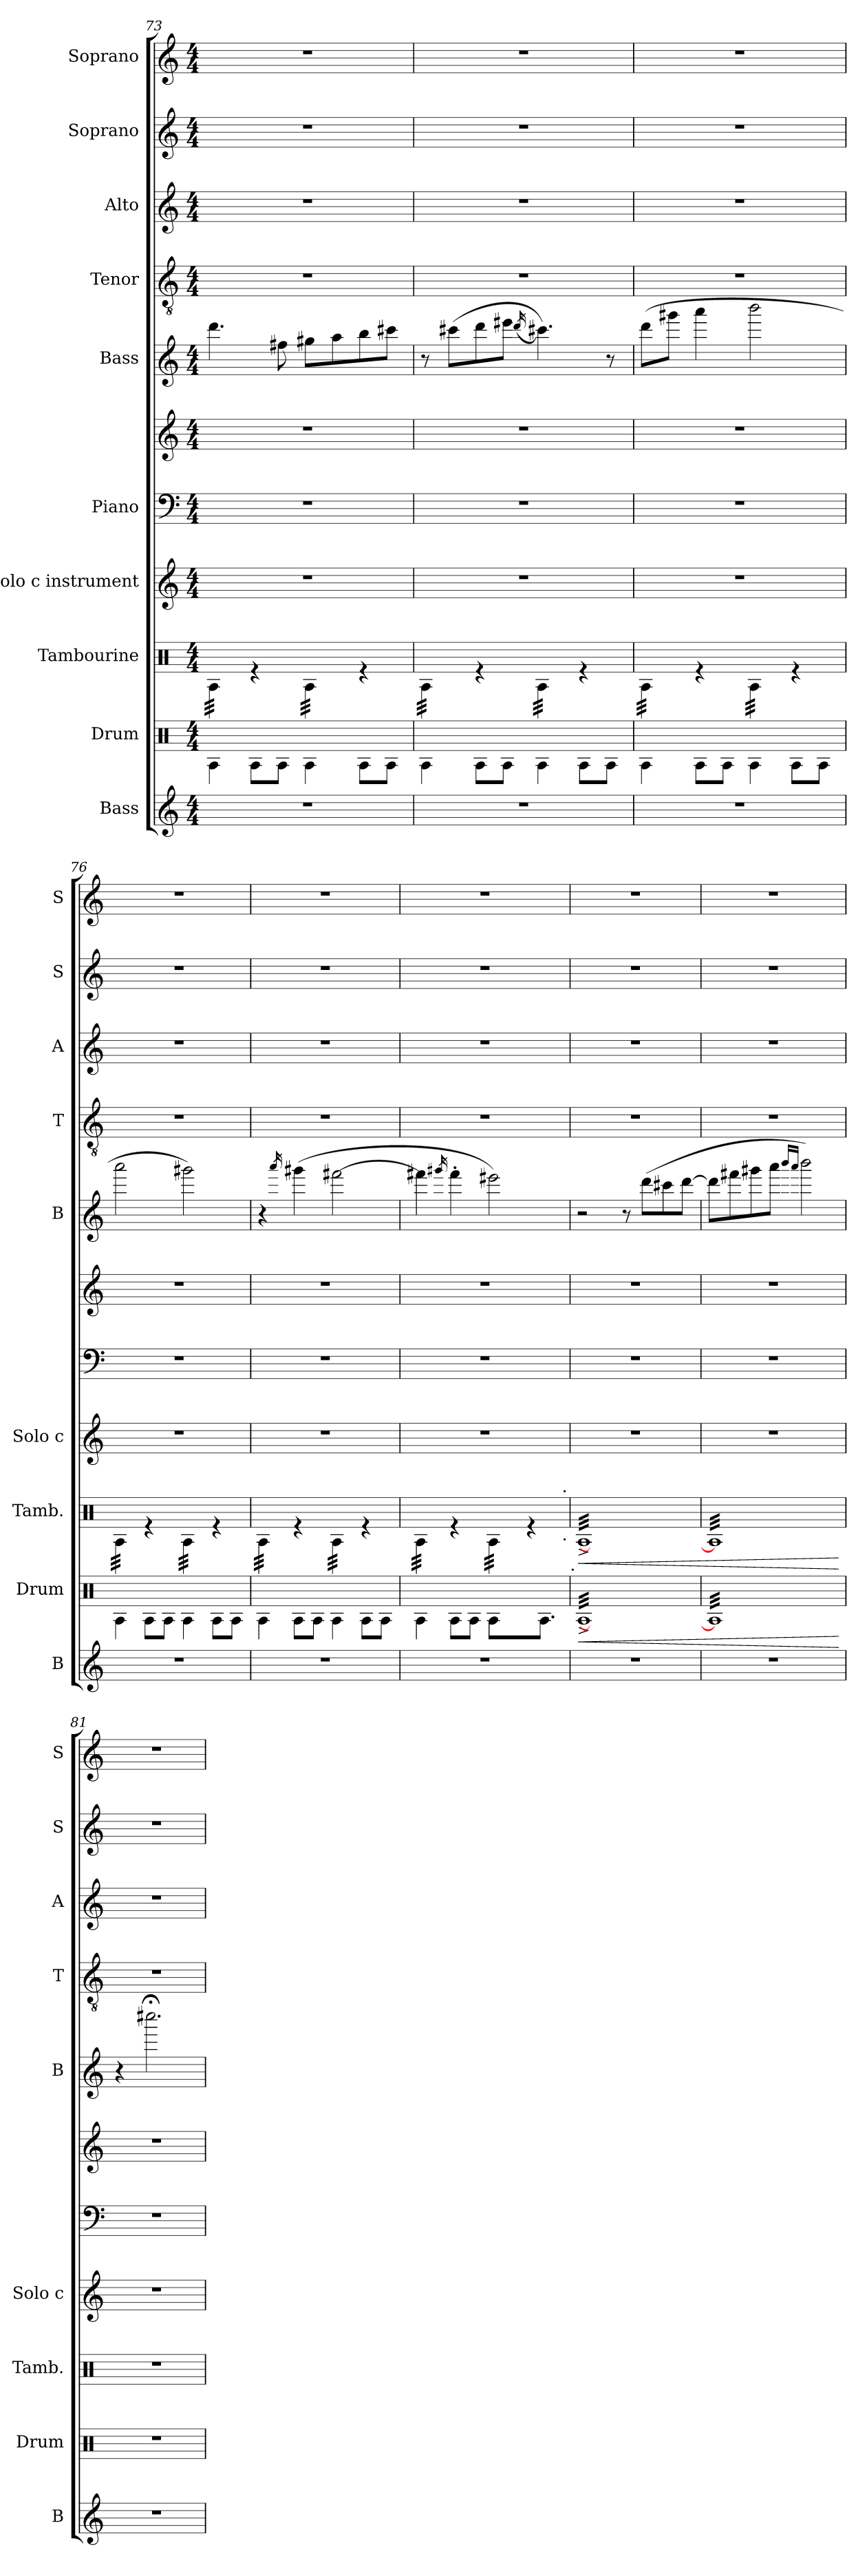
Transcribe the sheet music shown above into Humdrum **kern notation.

**kern	**kern	**dynam	**kern	**dynam	**kern	**kern	**kern	**kern	**kern	**kern	**kern	**kern
*part10	*part9	*part9	*part8	*part8	*part7	*part6	*part6	*part5	*part4	*part3	*part2	*part1
*staff11	*staff10	*staff10	*staff9	*staff9	*staff8	*staff7	*staff6	*staff5	*staff4	*staff3	*staff2	*staff1
*I"Bass	*I"Drum	*	*I"Tambourine	*	*I"Solo c instrument	*I"Piano	*	*I"Bass	*I"Tenor	*I"Alto	*I"Soprano	*I"Soprano
*I'B	*I'Drum	*	*I'Tamb.	*	*I'Solo c	*	*	*I'B	*I'T	*I'A	*I'S	*I'S
*clefG2	*clefX	*	*clefX	*	*clefG2	*clefF4	*clefG2	*clefG2	*clefGv2	*clefG2	*clefG2	*clefG2
*	*	*	*	*	*	*	*	*ITrd7c12	*	*	*	*
*k[]	*k[]	*	*k[]	*	*k[]	*k[]	*k[]	*k[]	*k[]	*k[]	*k[]	*k[]
*C:	*C:	*	*C:	*	*C:	*C:	*C:	*C:	*C:	*C:	*C:	*C:
*M4/4	*M4/4	*	*M4/4	*	*M4/4	*M4/4	*M4/4	*M4/4	*M4/4	*M4/4	*M4/4	*M4/4
=73	=73	=73	=73	=73	=73	=73	=73	=73	=73	=73	=73	=73
*	*	*	*tremolo	*	*	*	*	*	*	*	*	*
1r	4RA\	.	32RA\LLL	.	1r	1r	1r	4.dd\	1r	1r	1r	1r
.	.	.	32RA\	.	.	.	.	.	.	.	.	.
.	.	.	32RA\	.	.	.	.	.	.	.	.	.
.	.	.	32RA\	.	.	.	.	.	.	.	.	.
.	.	.	32RA\	.	.	.	.	.	.	.	.	.
.	.	.	32RA\	.	.	.	.	.	.	.	.	.
.	.	.	32RA\	.	.	.	.	.	.	.	.	.
.	.	.	32RA\JJJ	.	.	.	.	.	.	.	.	.
.	8RA\L	.	4re	.	.	.	.	.	.	.	.	.
.	8RA\J	.	.	.	.	.	.	8f#X\	.	.	.	.
.	4RA\	.	32RA\LLL	.	.	.	.	8g#X\L	.	.	.	.
.	.	.	32RA\	.	.	.	.	.	.	.	.	.
.	.	.	32RA\	.	.	.	.	.	.	.	.	.
.	.	.	32RA\	.	.	.	.	.	.	.	.	.
.	.	.	32RA\	.	.	.	.	8a\	.	.	.	.
.	.	.	32RA\	.	.	.	.	.	.	.	.	.
.	.	.	32RA\	.	.	.	.	.	.	.	.	.
.	.	.	32RA\JJJ	.	.	.	.	.	.	.	.	.
.	8RA\L	.	4re	.	.	.	.	8b\	.	.	.	.
.	8RA\J	.	.	.	.	.	.	8cc#X\J	.	.	.	.
=74	=74	=74	=74	=74	=74	=74	=74	=74	=74	=74	=74	=74
1r	4RA\	.	32RA\LLL	.	1r	1r	1r	8r	1r	1r	1r	1r
.	.	.	32RA\	.	.	.	.	.	.	.	.	.
.	.	.	32RA\	.	.	.	.	.	.	.	.	.
.	.	.	32RA\	.	.	.	.	.	.	.	.	.
.	.	.	32RA\	.	.	.	.	(<8cc#X\L	.	.	.	.
.	.	.	32RA\	.	.	.	.	.	.	.	.	.
.	.	.	32RA\	.	.	.	.	.	.	.	.	.
.	.	.	32RA\JJJ	.	.	.	.	.	.	.	.	.
.	8RA\L	.	4re	.	.	.	.	8dd\	.	.	.	.
.	8RA\J	.	.	.	.	.	.	8ee#X\J	.	.	.	.
.	.	.	.	.	.	.	.	(>16qdd/	.	.	.	.
.	4RA\	.	32RA\LLL	.	.	.	.	4.cc#X\))	.	.	.	.
.	.	.	32RA\	.	.	.	.	.	.	.	.	.
.	.	.	32RA\	.	.	.	.	.	.	.	.	.
.	.	.	32RA\	.	.	.	.	.	.	.	.	.
.	.	.	32RA\	.	.	.	.	.	.	.	.	.
.	.	.	32RA\	.	.	.	.	.	.	.	.	.
.	.	.	32RA\	.	.	.	.	.	.	.	.	.
.	.	.	32RA\JJJ	.	.	.	.	.	.	.	.	.
.	8RA\L	.	4re	.	.	.	.	.	.	.	.	.
.	8RA\J	.	.	.	.	.	.	8r	.	.	.	.
=75	=75	=75	=75	=75	=75	=75	=75	=75	=75	=75	=75	=75
1r	4RA\	.	32RA\LLL	.	1r	1r	1r	(<8dd\L	1r	1r	1r	1r
.	.	.	32RA\	.	.	.	.	.	.	.	.	.
.	.	.	32RA\	.	.	.	.	.	.	.	.	.
.	.	.	32RA\	.	.	.	.	.	.	.	.	.
.	.	.	32RA\	.	.	.	.	8gg#X\J	.	.	.	.
.	.	.	32RA\	.	.	.	.	.	.	.	.	.
.	.	.	32RA\	.	.	.	.	.	.	.	.	.
.	.	.	32RA\JJJ	.	.	.	.	.	.	.	.	.
.	8RA\L	.	4re	.	.	.	.	4aa\	.	.	.	.
.	8RA\J	.	.	.	.	.	.	.	.	.	.	.
.	4RA\	.	32RA\LLL	.	.	.	.	2bb\	.	.	.	.
.	.	.	32RA\	.	.	.	.	.	.	.	.	.
.	.	.	32RA\	.	.	.	.	.	.	.	.	.
.	.	.	32RA\	.	.	.	.	.	.	.	.	.
.	.	.	32RA\	.	.	.	.	.	.	.	.	.
.	.	.	32RA\	.	.	.	.	.	.	.	.	.
.	.	.	32RA\	.	.	.	.	.	.	.	.	.
.	.	.	32RA\JJJ	.	.	.	.	.	.	.	.	.
.	8RA\L	.	4re	.	.	.	.	.	.	.	.	.
.	8RA\J	.	.	.	.	.	.	.	.	.	.	.
=76	=76	=76	=76	=76	=76	=76	=76	=76	=76	=76	=76	=76
1r	4RA\	.	32RA\LLL	.	1r	1r	1r	2aa\	1r	1r	1r	1r
.	.	.	32RA\	.	.	.	.	.	.	.	.	.
.	.	.	32RA\	.	.	.	.	.	.	.	.	.
.	.	.	32RA\	.	.	.	.	.	.	.	.	.
.	.	.	32RA\	.	.	.	.	.	.	.	.	.
.	.	.	32RA\	.	.	.	.	.	.	.	.	.
.	.	.	32RA\	.	.	.	.	.	.	.	.	.
.	.	.	32RA\JJJ	.	.	.	.	.	.	.	.	.
.	8RA\L	.	4re	.	.	.	.	.	.	.	.	.
.	8RA\J	.	.	.	.	.	.	.	.	.	.	.
.	4RA\	.	32RA\LLL	.	.	.	.	2gg#X\)	.	.	.	.
.	.	.	32RA\	.	.	.	.	.	.	.	.	.
.	.	.	32RA\	.	.	.	.	.	.	.	.	.
.	.	.	32RA\	.	.	.	.	.	.	.	.	.
.	.	.	32RA\	.	.	.	.	.	.	.	.	.
.	.	.	32RA\	.	.	.	.	.	.	.	.	.
.	.	.	32RA\	.	.	.	.	.	.	.	.	.
.	.	.	32RA\JJJ	.	.	.	.	.	.	.	.	.
.	8RA\L	.	4re	.	.	.	.	.	.	.	.	.
.	8RA\J	.	.	.	.	.	.	.	.	.	.	.
!!LO:LB:g=z
=77	=77	=77	=77	=77	=77	=77	=77	=77	=77	=77	=77	=77
1r	4RA\	.	32RA\LLL	.	1r	1r	1r	4r	1r	1r	1r	1r
.	.	.	32RA\	.	.	.	.	.	.	.	.	.
.	.	.	32RA\	.	.	.	.	.	.	.	.	.
.	.	.	32RA\	.	.	.	.	.	.	.	.	.
.	.	.	32RA\	.	.	.	.	.	.	.	.	.
.	.	.	32RA\	.	.	.	.	.	.	.	.	.
.	.	.	32RA\	.	.	.	.	.	.	.	.	.
.	.	.	32RA\JJJ	.	.	.	.	.	.	.	.	.
.	.	.	.	.	.	.	.	16qaa/	.	.	.	.
.	8RA\L	.	4re	.	.	.	.	(<4gg#X\	.	.	.	.
.	8RA\J	.	.	.	.	.	.	.	.	.	.	.
.	4RA\	.	32RA\LLL	.	.	.	.	[>2ff#X\	.	.	.	.
.	.	.	32RA\	.	.	.	.	.	.	.	.	.
.	.	.	32RA\	.	.	.	.	.	.	.	.	.
.	.	.	32RA\	.	.	.	.	.	.	.	.	.
.	.	.	32RA\	.	.	.	.	.	.	.	.	.
.	.	.	32RA\	.	.	.	.	.	.	.	.	.
.	.	.	32RA\	.	.	.	.	.	.	.	.	.
.	.	.	32RA\JJJ	.	.	.	.	.	.	.	.	.
.	8RA\L	.	4re	.	.	.	.	.	.	.	.	.
.	8RA\J	.	.	.	.	.	.	.	.	.	.	.
=78	=78	=78	=78	=78	=78	=78	=78	=78	=78	=78	=78	=78
*	*^	*	*^	*	*	*	*	*	*	*	*	*
1r	4RA\	2ryy	.	32RA\LLL	2ryy	.	1r	1r	1r	4ff#X\]	1r	1r	1r	1r
.	.	.	.	32RA\	.	.	.	.	.	.	.	.	.	.
.	.	.	.	32RA\	.	.	.	.	.	.	.	.	.	.
.	.	.	.	32RA\	.	.	.	.	.	.	.	.	.	.
.	.	.	.	32RA\	.	.	.	.	.	.	.	.	.	.
.	.	.	.	32RA\	.	.	.	.	.	.	.	.	.	.
.	.	.	.	32RA\	.	.	.	.	.	.	.	.	.	.
.	.	.	.	32RA\JJJ	.	.	.	.	.	.	.	.	.	.
.	.	.	.	.	.	.	.	.	.	16qgg#X/	.	.	.	.
.	8RA\L	.	.	4re	.	.	.	.	.	4ff#'>\	.	.	.	.
.	8RA\J	.	.	.	.	.	.	.	.	.	.	.	.	.
.	4RA\	8RA\L	.	32RA\LLL	4...ryy	.	.	.	.	2ee#X\)	.	.	.	.
.	.	.	.	32RA\	.	.	.	.	.	.	.	.	.	.
.	.	.	.	32RA\	.	.	.	.	.	.	.	.	.	.
.	.	.	.	32RA\	.	.	.	.	.	.	.	.	.	.
.	.	8.ryy	.	32RA\	.	.	.	.	.	.	.	.	.	.
.	.	.	.	32RA\	.	.	.	.	.	.	.	.	.	.
.	.	.	.	32RA\	.	.	.	.	.	.	.	.	.	.
.	.	.	.	32RA\JJJ	.	.	.	.	.	.	.	.	.	.
.	4ryy	.	.	4re	.	.	.	.	.	.	.	.	.	.
.	.	8.RA\J	.	.	.	.	.	.	.	.	.	.	.	.
!	!	!	!	!	!LO:TX:b:t=.	!	!	!	!	!	!	!	!	!
!	!	!	!	!	!LO:TX:a:t=.	!	!	!	!	!	!	!	!	!
.	.	.	.	.	32ryy	.	.	.	.	.	.	.	.	.
!	!	!LO:TX:a:t=.	!	!	!	!	!	!	!	!	!	!	!	!
=79	=79	=79	=79	=79	=79	=79	=79	=79	=79	=79	=79	=79	=79	=79
!	!	!	!LO:HP:b	!	!	!LO:HP:b	!	!	!	!	!	!	!	!
*	*v	*v	*	*	*	*	*	*	*	*	*	*	*	*
*	*	*	*v	*v	*	*	*	*	*	*	*	*	*
*	*tremolo	*	*	*	*	*	*	*	*	*	*	*
1r	[>32RA^<LLL	<	[>32RA^<LLL	<	1r	1r	1r	2r	1r	1r	1r	1r
.	32RA^<	.	32RA^<	.	.	.	.	.	.	.	.	.
.	32RA^<	.	32RA^<	.	.	.	.	.	.	.	.	.
.	32RA^<	.	32RA^<	.	.	.	.	.	.	.	.	.
.	32RA^<	.	32RA^<	.	.	.	.	.	.	.	.	.
.	32RA^<	.	32RA^<	.	.	.	.	.	.	.	.	.
.	32RA^<	.	32RA^<	.	.	.	.	.	.	.	.	.
.	32RA^<	.	32RA^<	.	.	.	.	.	.	.	.	.
.	32RA^<	.	32RA^<	.	.	.	.	.	.	.	.	.
.	32RA^<	.	32RA^<	.	.	.	.	.	.	.	.	.
.	32RA^<	.	32RA^<	.	.	.	.	.	.	.	.	.
.	32RA^<	.	32RA^<	.	.	.	.	.	.	.	.	.
.	32RA^<	.	32RA^<	.	.	.	.	.	.	.	.	.
.	32RA^<	.	32RA^<	.	.	.	.	.	.	.	.	.
.	32RA^<	.	32RA^<	.	.	.	.	.	.	.	.	.
.	32RA^<	.	32RA^<	.	.	.	.	.	.	.	.	.
.	32RA^<	.	32RA^<	.	.	.	.	8r	.	.	.	.
.	32RA^<	.	32RA^<	.	.	.	.	.	.	.	.	.
.	32RA^<	.	32RA^<	.	.	.	.	.	.	.	.	.
.	32RA^<	.	32RA^<	.	.	.	.	.	.	.	.	.
.	32RA^<	.	32RA^<	.	.	.	.	(<8dd\L	.	.	.	.
.	32RA^<	.	32RA^<	.	.	.	.	.	.	.	.	.
.	32RA^<	.	32RA^<	.	.	.	.	.	.	.	.	.
.	32RA^<	.	32RA^<	.	.	.	.	.	.	.	.	.
.	32RA^<	.	32RA^<	.	.	.	.	8cc#X\	.	.	.	.
.	32RA^<	.	32RA^<	.	.	.	.	.	.	.	.	.
.	32RA^<	.	32RA^<	.	.	.	.	.	.	.	.	.
.	32RA^<	.	32RA^<	.	.	.	.	.	.	.	.	.
.	32RA^<	.	32RA^<	.	.	.	.	[>8dd\J	.	.	.	.
.	32RA^<	.	32RA^<	.	.	.	.	.	.	.	.	.
.	32RA^<	.	32RA^<	.	.	.	.	.	.	.	.	.
.	32RA^<JJJ	.	32RA^<JJJ	.	.	.	.	.	.	.	.	.
=80	=80	=80	=80	=80	=80	=80	=80	=80	=80	=80	=80	=80
1r	32RA]LLL	.	32RA]LLL	.	1r	1r	1r	8dd\L]	1r	1r	1r	1r
.	32RA	.	32RA	.	.	.	.	.	.	.	.	.
.	32RA	.	32RA	.	.	.	.	.	.	.	.	.
.	32RA	.	32RA	.	.	.	.	.	.	.	.	.
.	32RA	.	32RA	.	.	.	.	8ff#X\	.	.	.	.
.	32RA	.	32RA	.	.	.	.	.	.	.	.	.
.	32RA	.	32RA	.	.	.	.	.	.	.	.	.
.	32RA	.	32RA	.	.	.	.	.	.	.	.	.
.	32RA	.	32RA	.	.	.	.	8gg#X\	.	.	.	.
.	32RA	.	32RA	.	.	.	.	.	.	.	.	.
.	32RA	.	32RA	.	.	.	.	.	.	.	.	.
.	32RA	.	32RA	.	.	.	.	.	.	.	.	.
.	32RA	.	32RA	.	.	.	.	8aa\J	.	.	.	.
.	32RA	.	32RA	.	.	.	.	.	.	.	.	.
.	32RA	.	32RA	.	.	.	.	.	.	.	.	.
.	32RA	.	32RA	.	.	.	.	.	.	.	.	.
.	.	.	.	.	.	.	.	16qbb/LL	.	.	.	.
.	.	.	.	.	.	.	.	16qaa/JJ	.	.	.	.
.	32RA	.	32RA	.	.	.	.	2bb\)	.	.	.	.
.	32RA	.	32RA	.	.	.	.	.	.	.	.	.
.	32RA	.	32RA	.	.	.	.	.	.	.	.	.
.	32RA	.	32RA	.	.	.	.	.	.	.	.	.
.	32RA	.	32RA	.	.	.	.	.	.	.	.	.
.	32RA	.	32RA	.	.	.	.	.	.	.	.	.
.	32RA	.	32RA	.	.	.	.	.	.	.	.	.
.	32RA	.	32RA	.	.	.	.	.	.	.	.	.
.	32RA	.	32RA	.	.	.	.	.	.	.	.	.
.	32RA	.	32RA	.	.	.	.	.	.	.	.	.
.	32RA	.	32RA	.	.	.	.	.	.	.	.	.
.	32RA	.	32RA	.	.	.	.	.	.	.	.	.
.	32RA	.	32RA	.	.	.	.	.	.	.	.	.
.	32RA	.	32RA	.	.	.	.	.	.	.	.	.
.	32RA	.	32RA	.	.	.	.	.	.	.	.	.
.	32RAJJJ	.	32RAJJJ	.	.	.	.	.	.	.	.	.
*	*	*	*Xtremolo	*	*	*	*	*	*	*	*	*
*	*Xtremolo	*	*	*	*	*	*	*	*	*	*	*
.	.	[	.	[	.	.	.	.	.	.	.	.
=81	=81	=81	=81	=81	=81	=81	=81	=81	=81	=81	=81	=81
1r	1r	.	1r	.	1r	1r	1r	4r	1r	1r	1r	1r
.	.	.	.	.	.	.	.	2.ccc#X;<\	.	.	.	.
=	=	=	=	=	=	=	=	=	=	=	=	=
*-	*-	*-	*-	*-	*-	*-	*-	*-	*-	*-	*-	*-
